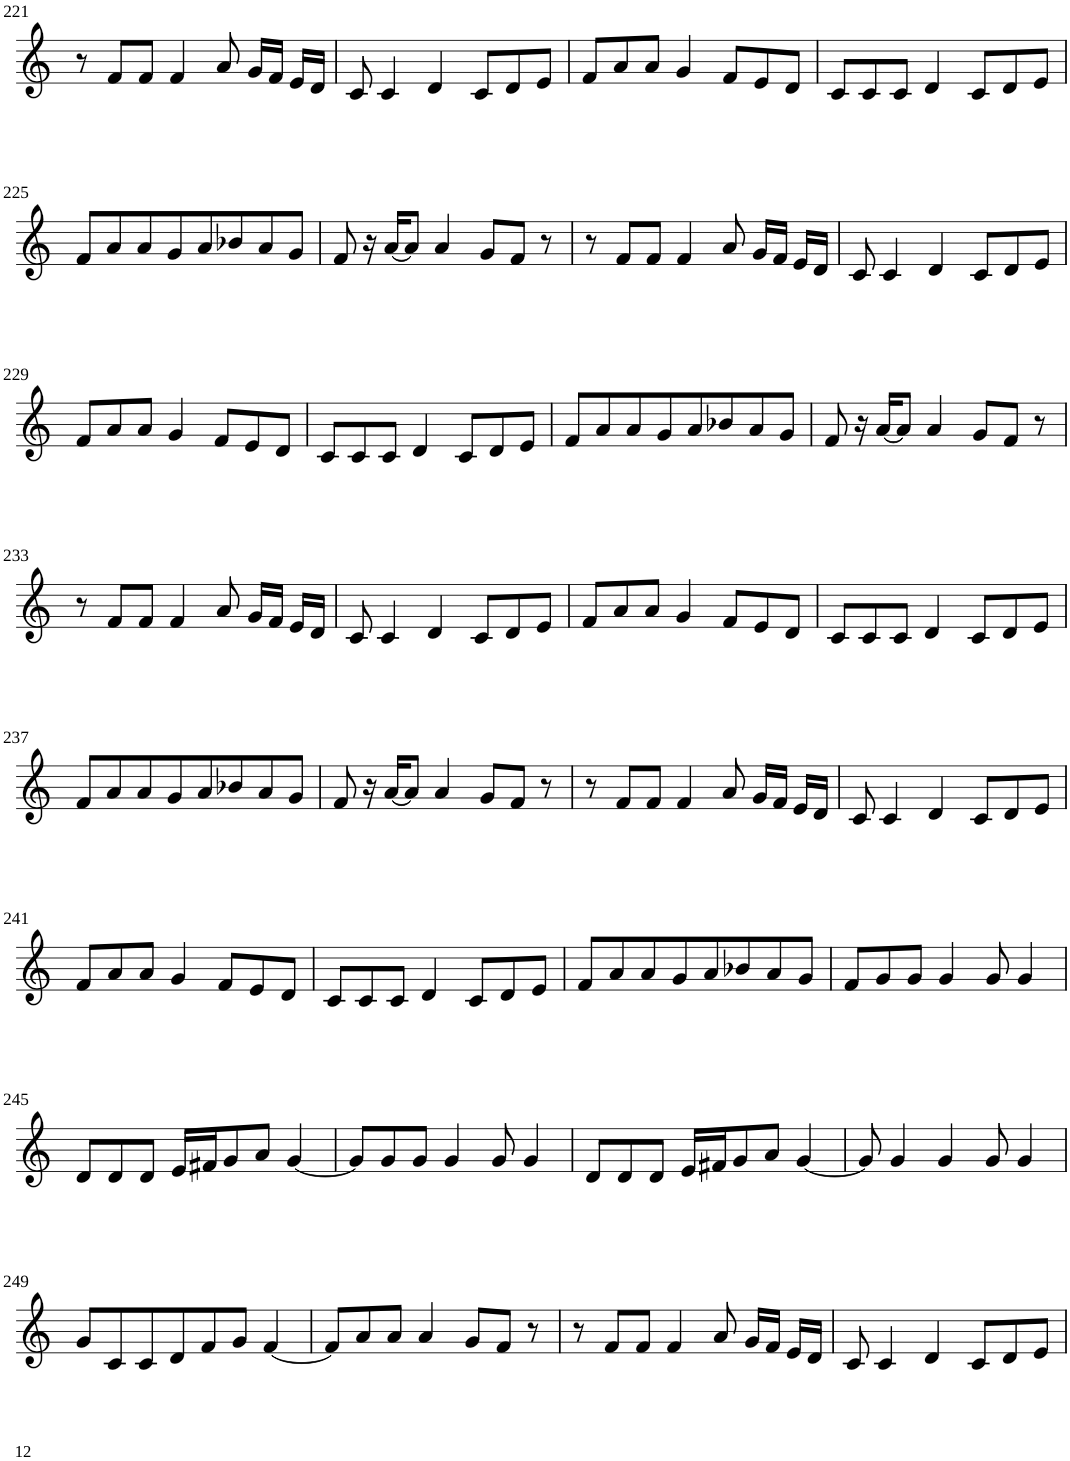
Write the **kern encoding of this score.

**kern
*part1
*staff1
*I"Violin
!!LO:PB:g=z
*clefG2
*k[]
*M8/8
=221
8r
8f/L
8f/J
4f/
8a/
16g/LL
16f/JJ
16e/LL
16d/JJ
=222
8c/
4c/
4d/
8c/L
8d/
8e/J
=223
8f/L
8a/
8a/J
4g/
8f/L
8e/
8d/J
=224
8c/L
8c/
8c/J
4d/
8c/L
8d/
8e/J
!!LO:LB:g=z
=225
8f/L
8a/
8a/
8g/
8a/
8b-X/
8a/
8g/J
=226
8f/
16r
[16a/KL
8a/J]
4a/
8g/L
8f/J
8r
=227
8r
8f/L
8f/J
4f/
8a/
16g/LL
16f/JJ
16e/LL
16d/JJ
=228
8c/
4c/
4d/
8c/L
8d/
8e/J
!!LO:LB:g=z
=229
8f/L
8a/
8a/J
4g/
8f/L
8e/
8d/J
=230
8c/L
8c/
8c/J
4d/
8c/L
8d/
8e/J
=231
8f/L
8a/
8a/
8g/
8a/
8b-X/
8a/
8g/J
=232
8f/
16r
[16a/KL
8a/J]
4a/
8g/L
8f/J
8r
!!LO:LB:g=z
=233
8r
8f/L
8f/J
4f/
8a/
16g/LL
16f/JJ
16e/LL
16d/JJ
=234
8c/
4c/
4d/
8c/L
8d/
8e/J
=235
8f/L
8a/
8a/J
4g/
8f/L
8e/
8d/J
=236
8c/L
8c/
8c/J
4d/
8c/L
8d/
8e/J
!!LO:LB:g=z
=237
8f/L
8a/
8a/
8g/
8a/
8b-X/
8a/
8g/J
=238
8f/
16r
[16a/KL
8a/J]
4a/
8g/L
8f/J
8r
=239
8r
8f/L
8f/J
4f/
8a/
16g/LL
16f/JJ
16e/LL
16d/JJ
=240
8c/
4c/
4d/
8c/L
8d/
8e/J
!!LO:LB:g=z
=241
8f/L
8a/
8a/J
4g/
8f/L
8e/
8d/J
=242
8c/L
8c/
8c/J
4d/
8c/L
8d/
8e/J
=243
8f/L
8a/
8a/
8g/
8a/
8b-X/
8a/
8g/J
=244
8f/L
8g/
8g/J
4g/
8g/
4g/
!!LO:LB:g=z
=245
8d/L
8d/
8d/J
16e/LL
16f#X/J
8g/
8a/J
[4g/
=246
8g/L]
8g/
8g/J
4g/
8g/
4g/
=247
8d/L
8d/
8d/J
16e/LL
16f#X/J
8g/
8a/J
[4g/
=248
8g/]
4g/
4g/
8g/
4g/
!!LO:LB:g=z
=249
8g/L
8c/
8c/
8d/
8f/
8g/J
[4f/
=250
8f/L]
8a/
8a/J
4a/
8g/L
8f/J
8r
=251
8r
8f/L
8f/J
4f/
8a/
16g/LL
16f/JJ
16e/LL
16d/JJ
=252
8c/
4c/
4d/
8c/L
8d/
8e/J
=
*-
